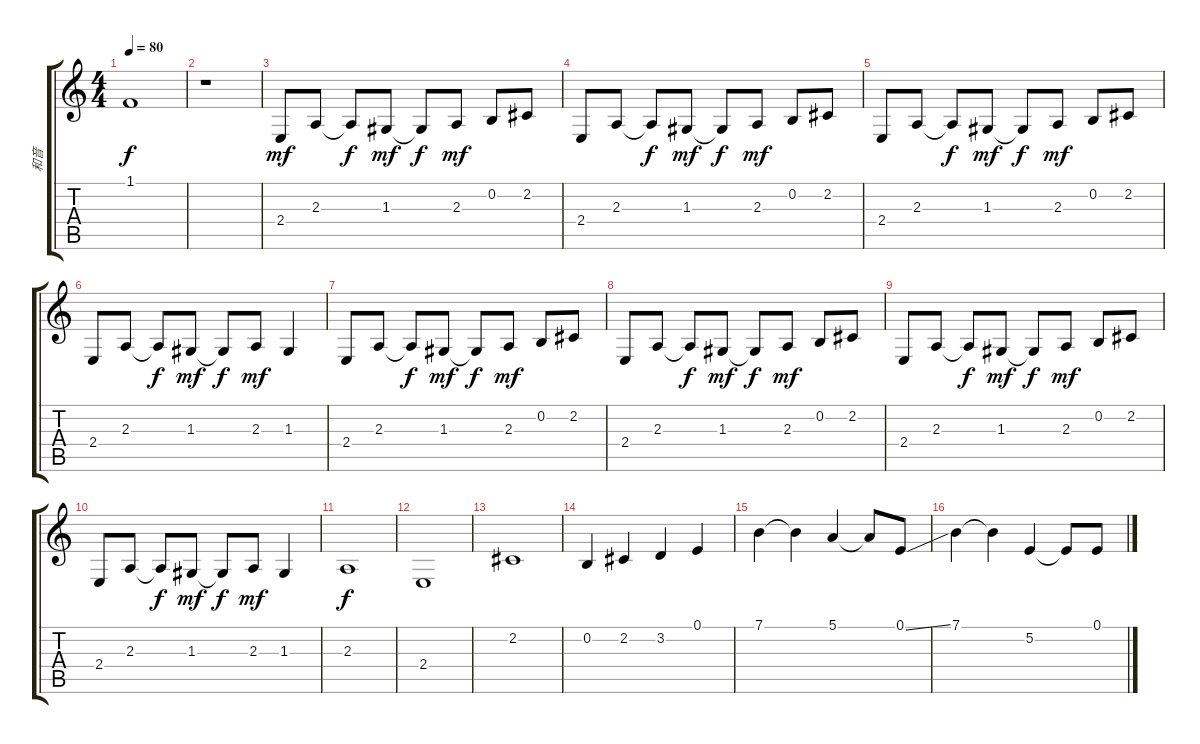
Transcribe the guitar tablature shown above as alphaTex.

\track ("和音" "和音") {instrument choiraahs}
\staff {score tabs}
\tuning (E4 B3 G3 D3 A2 E2) {hide}
\ts (4 4)
\tempo 80
\clef g2
\ks c
1.1.1{dy f} |
r.1 |
2.4.8{dy mf volume 13 instrument churchorgan} 2.3.8 2.3{t}.8{dy f} 1.3.8{dy mf} 1.3{t}.8{dy f} 2.3.8{dy mf} 0.2.8 2.2.8 |
2.4.8 2.3.8 2.3{t}.8{dy f} 1.3.8{dy mf} 1.3{t}.8{dy f} 2.3.8{dy mf} 0.2.8 2.2.8 |
2.4.8 2.3.8 2.3{t}.8{dy f} 1.3.8{dy mf} 1.3{t}.8{dy f} 2.3.8{dy mf} 0.2.8 2.2.8 |
2.4.8 2.3.8 2.3{t}.8{dy f} 1.3.8{dy mf} 1.3{t}.8{dy f} 2.3.8{dy mf} 1.3.4 |
2.4.8 2.3.8 2.3{t}.8{dy f} 1.3.8{dy mf} 1.3{t}.8{dy f} 2.3.8{dy mf} 0.2.8 2.2.8 |
2.4.8 2.3.8 2.3{t}.8{dy f} 1.3.8{dy mf} 1.3{t}.8{dy f} 2.3.8{dy mf} 0.2.8 2.2.8 |
2.4.8 2.3.8 2.3{t}.8{dy f} 1.3.8{dy mf} 1.3{t}.8{dy f} 2.3.8{dy mf} 0.2.8 2.2.8 |
2.4.8 2.3.8 2.3{t}.8{dy f} 1.3.8{dy mf} 1.3{t}.8{dy f} 2.3.8{dy mf} 1.3.4 |
2.3.1{dy f volume 10 instrument choiraahs} |
2.4.1 |
2.2.1 |
0.2.4 2.2.4 3.2.4 0.1.4 |
7.1.4 7.1{t}.4 5.1.4 5.1{t}.8 0.1{ss}.8 |
7.1.4 7.1{t}.4 5.2.4 5.2{t}.8 0.1{ss}.8
